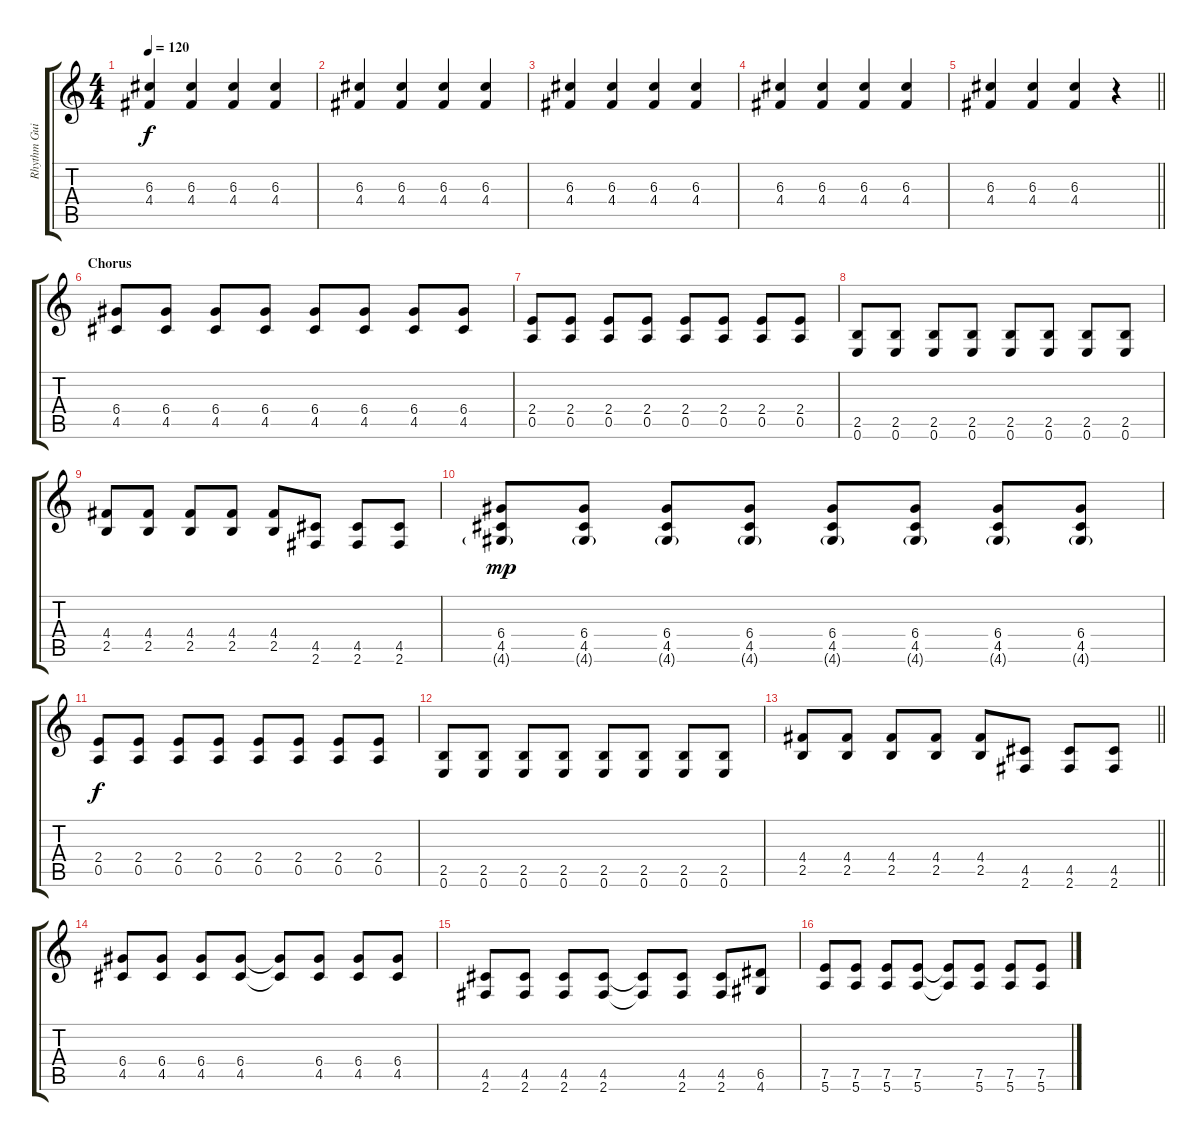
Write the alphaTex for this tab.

\track ("Rhythm Guitar" "Rhythm Gui") {instrument distortionguitar}
\staff {score tabs}
\tuning (E4 B3 G3 D3 A2 E2) {hide}
\ts (4 4)
\tempo 120
\clef g2
\ks c
(6.3 4.4).4{dy f} (6.3 4.4).4 (6.3 4.4).4 (6.3 4.4).4 |
(6.3 4.4).4 (6.3 4.4).4 (6.3 4.4).4 (6.3 4.4).4 |
(6.3 4.4).4 (6.3 4.4).4 (6.3 4.4).4 (6.3 4.4).4 |
(6.3 4.4).4 (6.3 4.4).4 (6.3 4.4).4 (6.3 4.4).4 |
\barLineRight lightlight
(6.3 4.4).4 (6.3 4.4).4 (6.3 4.4).4 r.4 |
\section ("" "Chorus")
(6.4 4.5).8{volume 16 balance 8 instrument distortionguitar} (6.4 4.5).8 (6.4 4.5).8 (6.4 4.5).8 (6.4 4.5).8 (6.4 4.5).8 (6.4 4.5).8 (6.4 4.5).8 |
(2.4 0.5).8 (2.4 0.5).8 (2.4 0.5).8 (2.4 0.5).8 (2.4 0.5).8 (2.4 0.5).8 (2.4 0.5).8 (2.4 0.5).8 |
(2.5 0.6).8 (2.5 0.6).8 (2.5 0.6).8 (2.5 0.6).8 (2.5 0.6).8 (2.5 0.6).8 (2.5 0.6).8 (2.5 0.6).8 |
(4.4 2.5).8 (4.4 2.5).8 (4.4 2.5).8 (4.4 2.5).8 (4.4 2.5).8 (4.5 2.6).8 (4.5 2.6).8 (4.5 2.6).8 |
(6.4 4.5 4.6{g}).8{dy mp} (6.4 4.5 4.6{g}).8 (6.4 4.5 4.6{g}).8 (6.4 4.5 4.6{g}).8 (6.4 4.5 4.6{g}).8 (6.4 4.5 4.6{g}).8 (6.4 4.5 4.6{g}).8 (6.4 4.5 4.6{g}).8 |
(2.4 0.5).8{dy f} (2.4 0.5).8 (2.4 0.5).8 (2.4 0.5).8 (2.4 0.5).8 (2.4 0.5).8 (2.4 0.5).8 (2.4 0.5).8 |
(2.5 0.6).8 (2.5 0.6).8 (2.5 0.6).8 (2.5 0.6).8 (2.5 0.6).8 (2.5 0.6).8 (2.5 0.6).8 (2.5 0.6).8 |
\barLineRight lightlight
(4.4 2.5).8 (4.4 2.5).8 (4.4 2.5).8 (4.4 2.5).8 (4.4 2.5).8 (4.5 2.6).8 (4.5 2.6).8 (4.5 2.6).8 |
\section ("" "")
(6.4 4.5).8 (6.4 4.5).8 (6.4 4.5).8 (6.4 4.5).8 (6.4{t} 4.5{t}).8 (6.4 4.5).8 (6.4 4.5).8 (6.4 4.5).8 |
(4.5 2.6).8 (4.5 2.6).8 (4.5 2.6).8 (4.5 2.6).8 (4.5{t} 2.6{t}).8 (4.5 2.6).8 (4.5 2.6).8 (6.5 4.6).8 |
(7.5 5.6).8 (7.5 5.6).8 (7.5 5.6).8 (7.5 5.6).8 (7.5{t} 5.6{t}).8 (7.5 5.6).8 (7.5 5.6).8 (7.5 5.6).8
